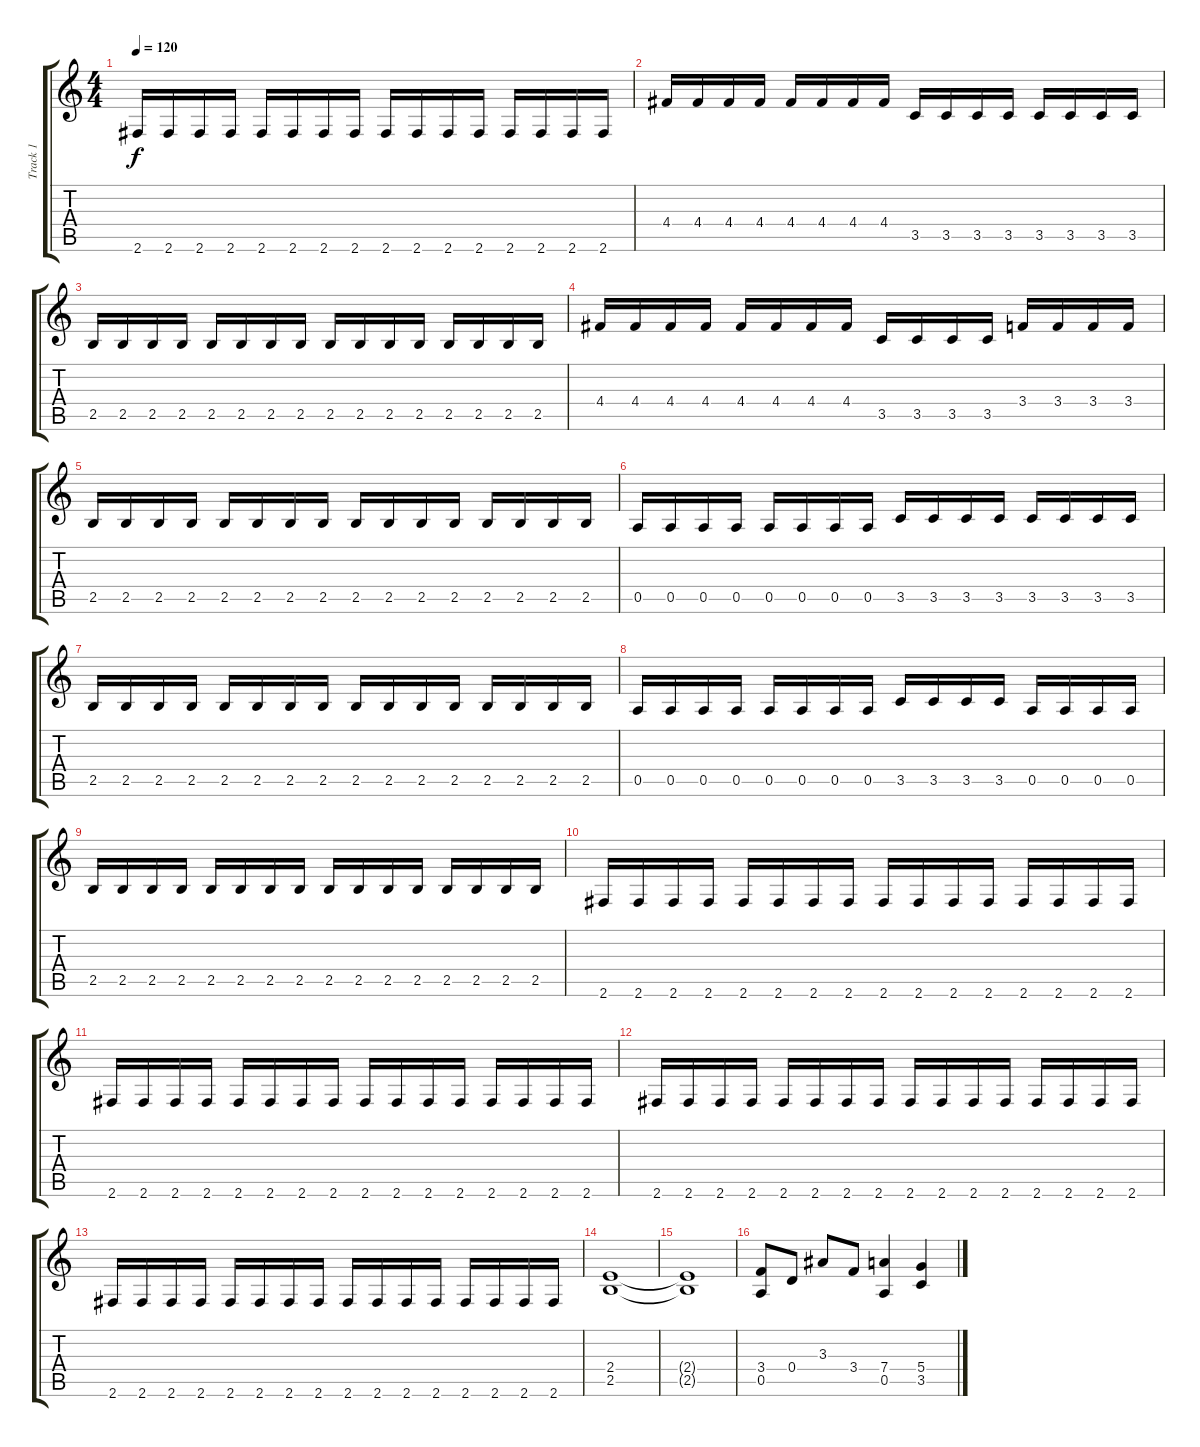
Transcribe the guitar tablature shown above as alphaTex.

\track ("Track 1" "Track 1") {instrument distortionguitar}
\staff {score tabs}
\tuning (E4 B3 G3 D3 A2 E2) {hide}
\ts (4 4)
\tempo 120
\clef g2
\ks c
2.6.16{dy f} 2.6.16 2.6.16 2.6.16 2.6.16 2.6.16 2.6.16 2.6.16 2.6.16 2.6.16 2.6.16 2.6.16 2.6.16 2.6.16 2.6.16 2.6.16 |
4.4.16 4.4.16 4.4.16 4.4.16 4.4.16 4.4.16 4.4.16 4.4.16 3.5.16 3.5.16 3.5.16 3.5.16 3.5.16 3.5.16 3.5.16 3.5.16 |
2.5.16 2.5.16 2.5.16 2.5.16 2.5.16 2.5.16 2.5.16 2.5.16 2.5.16 2.5.16 2.5.16 2.5.16 2.5.16 2.5.16 2.5.16 2.5.16 |
4.4.16 4.4.16 4.4.16 4.4.16 4.4.16 4.4.16 4.4.16 4.4.16 3.5.16 3.5.16 3.5.16 3.5.16 3.4.16 3.4.16 3.4.16 3.4.16 |
2.5.16 2.5.16 2.5.16 2.5.16 2.5.16 2.5.16 2.5.16 2.5.16 2.5.16 2.5.16 2.5.16 2.5.16 2.5.16 2.5.16 2.5.16 2.5.16 |
0.5.16 0.5.16 0.5.16 0.5.16 0.5.16 0.5.16 0.5.16 0.5.16 3.5.16 3.5.16 3.5.16 3.5.16 3.5.16 3.5.16 3.5.16 3.5.16 |
2.5.16 2.5.16 2.5.16 2.5.16 2.5.16 2.5.16 2.5.16 2.5.16 2.5.16 2.5.16 2.5.16 2.5.16 2.5.16 2.5.16 2.5.16 2.5.16 |
0.5.16 0.5.16 0.5.16 0.5.16 0.5.16 0.5.16 0.5.16 0.5.16 3.5.16 3.5.16 3.5.16 3.5.16 0.5.16 0.5.16 0.5.16 0.5.16 |
2.5.16 2.5.16 2.5.16 2.5.16 2.5.16 2.5.16 2.5.16 2.5.16 2.5.16 2.5.16 2.5.16 2.5.16 2.5.16 2.5.16 2.5.16 2.5.16 |
2.6.16 2.6.16 2.6.16 2.6.16 2.6.16 2.6.16 2.6.16 2.6.16 2.6.16 2.6.16 2.6.16 2.6.16 2.6.16 2.6.16 2.6.16 2.6.16 |
2.6.16 2.6.16 2.6.16 2.6.16 2.6.16 2.6.16 2.6.16 2.6.16 2.6.16 2.6.16 2.6.16 2.6.16 2.6.16 2.6.16 2.6.16 2.6.16 |
2.6.16 2.6.16 2.6.16 2.6.16 2.6.16 2.6.16 2.6.16 2.6.16 2.6.16 2.6.16 2.6.16 2.6.16 2.6.16 2.6.16 2.6.16 2.6.16 |
2.6.16 2.6.16 2.6.16 2.6.16 2.6.16 2.6.16 2.6.16 2.6.16 2.6.16 2.6.16 2.6.16 2.6.16 2.6.16 2.6.16 2.6.16 2.6.16 |
(2.4 2.5).1 |
(2.4{t} 2.5{t}).1 |
(3.4 0.5).8 0.4.8 3.3.8 3.4.8 (7.4 0.5).4 (5.4 3.5).4
